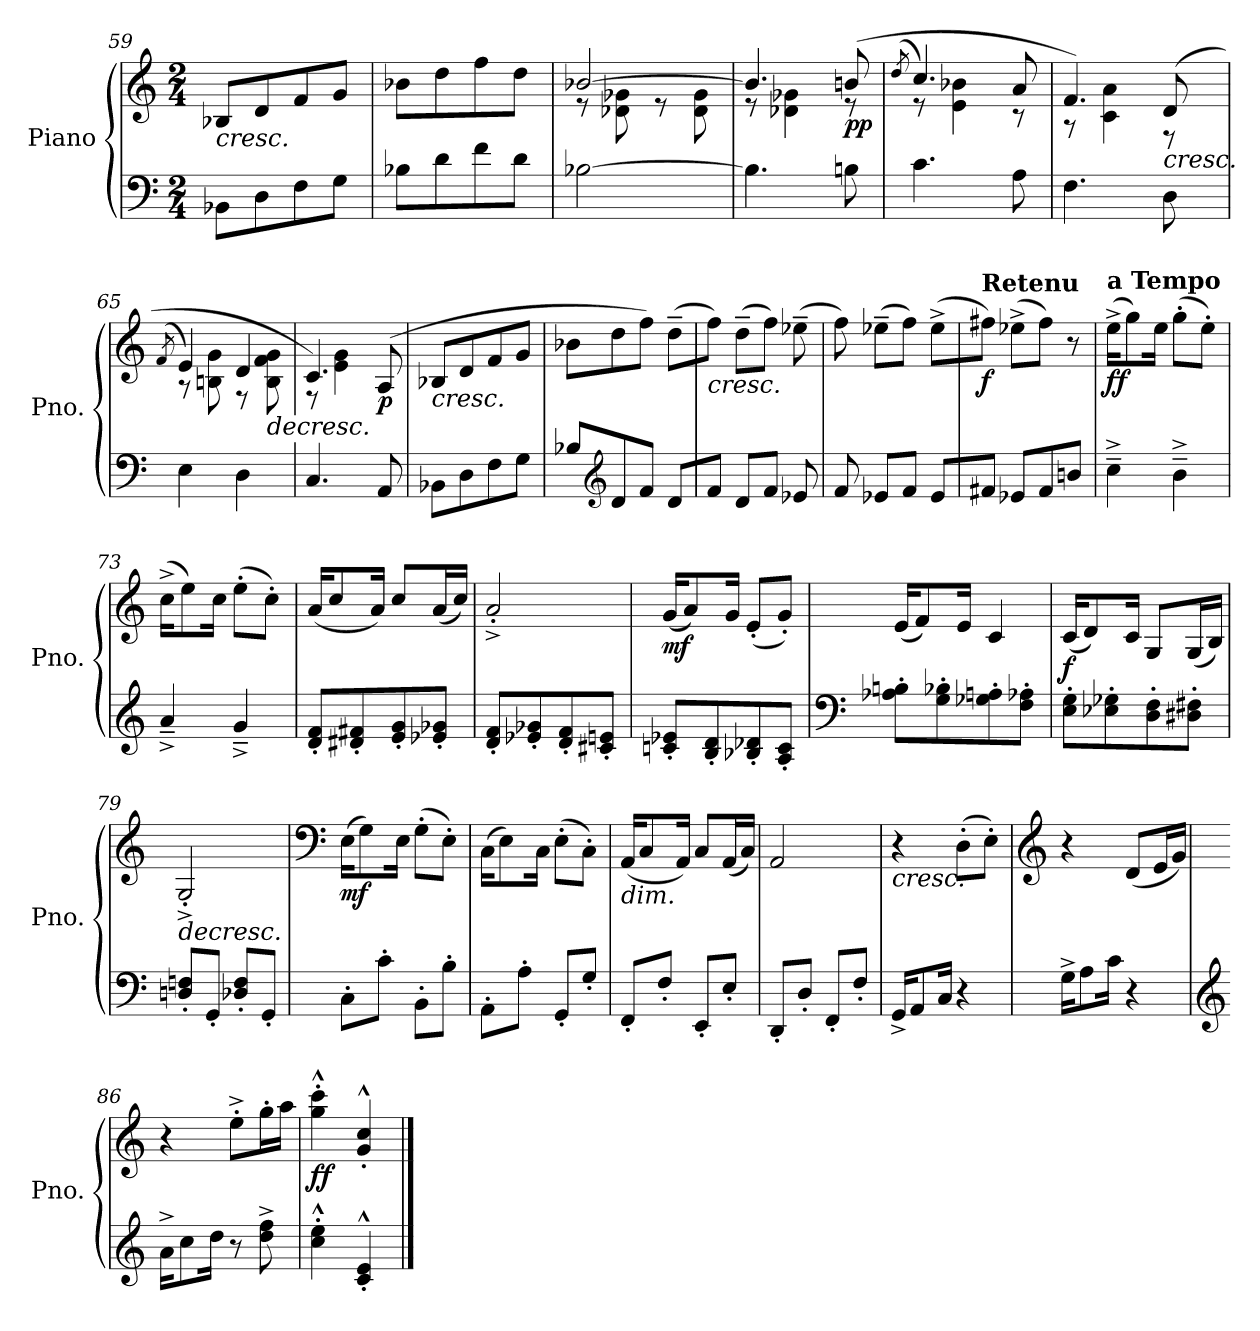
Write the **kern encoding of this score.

**kern	**kern	**dynam
*part1	*part1	*part1
*staff2	*staff1	*staff1/2
*I"Piano	*	*
*I'Pno.	*	*
*clefF4	*clefG2	*
*k[]	*k[]	*
*M2/4	*M2/4	*
=59	=59	=59
!	!	!LO:HP:b
8BB-X\L	8B-X/L	<
8D\	8d/	.
8F\	8f/	.
8G\J	8g/J	.
=60	=60	=60
8B-X\L	8b-X\L	.
8d\	8dd\	.
8f\	8ff\	.
8d\J	8dd\J	.
!!LO:LB:g=z
=61	=61	=61
*	*^	*
[2B-X\	[2b-X/	8r	.
.	.	8d-X\ 8g-X\	.
.	.	8r	.
.	.	8d-\ 8g-\	.
=62	=62	=62	=62
4.B-\]	4.b-/]	8r	.
.	.	4d-X\ 4g-X\	.
!	!	!	!LO:DY:b
8Bn\	(>8bn/	8r	pp
=63	=63	=63	=63
.	(>8qdd/	.	.
4.c\	4.cc/)	8r	.
.	.	4e\ 4b-X\	.
8A\	8a/	8r	[
=64	=64	=64	=64
4.F\	4.f/)	8r	.
.	.	4c\ 4a\	.
!	!	!	!LO:HP:b
8D\	(>8d/	8r	<
=65	=65	=65	=65
.	(>8qf/	.	.
4E\	4e/)	8r	.
.	.	8Bn\ 8g\	.
4D\	4d/	8r	.
!	!	!	!LO:HP:b
.	.	8B\ 8f\ 8g\	>
*	*v	*v	*
.	.	[
=66	=66	=66
*	*^	*
4.C/	4.c/)	8r	.
.	.	4e\ 4g\	.
!	!	!	!LO:DY:b
8AA/	(>8A/	8ryy	p
=67	=67	=67	=67
!	!	!	!LO:HP:b
*	*v	*v	*
8BB-X\L	8B-X/L	<
8D\	8d/	.
8F\	8f/	.
8G\J	8g/J	.
=68	=68	=68
8B-X/L	8b-X\L	.
*clefG2	*	*
8d/	8dd\	.
8f/J	8ff\J)	.
8d/L	(>8dd~\L	]
=69	=69	=69
!	!LO:TX:b:i:t=cresc.	!
8f/J	8ff\J)	.
8d/L	(>8dd~\L	.
8f/J	8ff\J)	.
8e-X/	(>8ee-X~\	.
!!LO:LB:g=z
=70	=70	=70
8f/	8ff\)	.
8e-X/L	(>8ee-X~\L	.
8f/J	8ff\J)	.
8e-/L	(>8ee-^\L	.
=71	=71	=71
!	!LO:TX:a:B:t=Retenu	!
!	!	!LO:DY:b
8f#X/J	8ff#X\J)	f
8e-X/L	(>8ee-X^\L	.
8f#/	8ff#\J)	.
8bni/J	8r	.
=72	=72	=72
!	!LO:TX:a:B:t=a Tempo	!
!	!	!LO:DY:b
4cc~^\	(>16ee^\KL	ff
.	8gg\)	.
.	16ee\Jk	.
4b~^\	(>8gg'\L	.
.	8ee'\J)	.
=73	=73	=73
4a~^/	(>16cc^\KL	.
.	8ee\)	.
.	16cc\Jk	.
4g~^/	(>8ee'\L	.
.	8cc'\J)	.
=74	=74	=74
8d/' 8f/'L	(<16a/KL	.
.	8cc/	.
8d#X/' 8f#X/'	.	.
.	16a/Jk)	.
8e/' 8g/'	8cc/L	.
8e-X/' 8g-X/'J	(<16a/L	.
.	16cc/JJ)	.
=75	=75	=75
8d/' 8f/'L	2a'^/	.
8e-X/' 8g-X/'	.	.
8d/' 8f/'	.	.
8c#X/' 8en/'J	.	.
=76	=76	=76
!	!	!LO:DY:b
8cn/' 8e-X/'L	(<16g/KL	mf
.	8a/)	.
8B/' 8d/'	.	.
.	16g/Jk	.
8B-X/' 8d-X/'	(<8e'/L	.
8A/' 8c/'J	8g'/J)	.
=77	=77	=77
*clefF4	*	*
8A-X\' 8Bn\'L	(<16e/KL	.
.	8f/)	.
8G\' 8B-X\'	.	.
.	16e/Jk	.
8G-X\' 8An\'	4c/	.
8F\' 8A-X\'J	.	.
!!LO:LB:g=z
=78	=78	=78
!	!	!LO:DY:b
8E\' 8G\'L	(<16c/KL	f
.	8d/)	.
8E-X\' 8G-X\'	.	.
.	16c/Jk	.
8D\' 8F\'	8G/L	.
8D#X\' 8F#X\'J	(<16G/L	.
.	16B/JJ)	.
=79	=79	=79
!	!	!LO:HP:b
8Dn/' 8Fn/'L	2G'^/	>
8GG'/J	.	.
8D-X/' 8F/'L	.	.
8GG'/J	.	.
.	.	[
=80	=80	=80
*	*clefF4	*
!	!	!LO:DY:b
8C'\L	(>16E\KL	mf
.	8G\)	.
8c'\J	.	.
.	16E\Jk	.
8BB'\L	(>8G'\L	.
8B'\J	8E'\J)	.
=81	=81	=81
8AA'\L	(>16C\KL	.
.	8E\)	.
8A'\J	.	.
.	16C\Jk	.
8GG'/L	(>8E'\L	.
8G'/J	8C'\J)	.
=82	=82	=82
!	!LO:TX:b:i:t=dim.	!
8FF'/L	(<16AA/KL	.
.	8C/	.
8F'/J	.	.
.	16AA/Jk)	.
8EE'/L	8C/L	.
8E'/J	(<16AA/L	.
.	16C/JJ)	.
=83	=83	=83
8DD'/L	2AA/	.
8D'/J	.	.
8FF'/L	.	.
8F'/J	.	.
=84	=84	=84
!	!LO:TX:b:i:t=cresc.	!
16GG^/KL	4r	.
8AA/	.	.
16C/Jk	.	.
4r	(>8D'\L	.
.	8E'\J)	.
=85	=85	=85
*	*clefG2	*
16G^\KL	4r	.
8A\	.	.
16c\Jk	.	.
4r	(<8d/L	.
.	16e/L	.
.	16g/JJ)	.
!!LO:LB:g=z
=86	=86	=86
*clefG2	*	*
16a^\KL	4r	.
8cc\	.	.
16dd\Jk	.	.
8r	8ee'^\L	.
8dd\^ 8ff\^	16gg'\L	.
.	16aa\JJ	.
.	.	]
=87	=87	=87
!	!	!LO:DY:b
4cc\'^^ 4ee\'^^	4gg\'^^ 4ccc\'^^	ff
4c/'^^ 4e/'^^	4g/'^^ 4cc/'^^	.
==	==	==
*-	*-	*-
